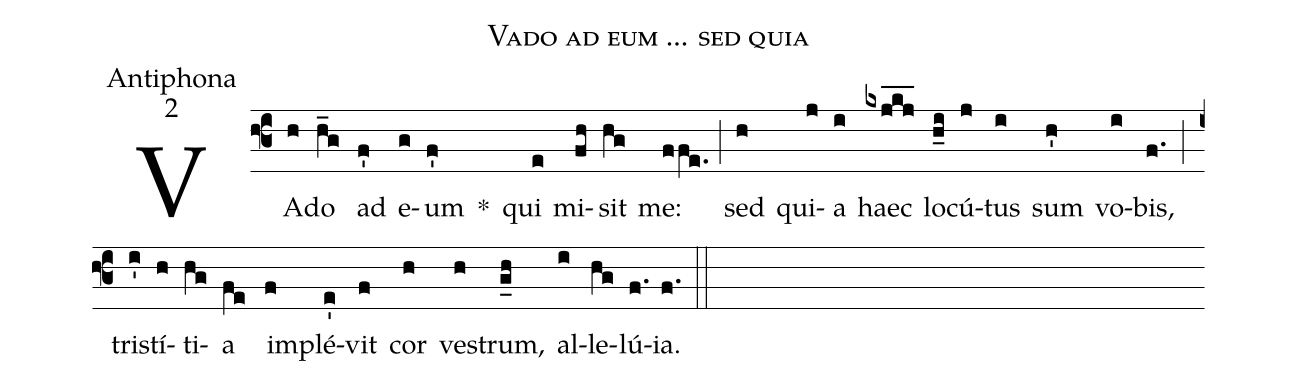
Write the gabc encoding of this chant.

name:Vado ad eum ... sed quia;
office-part:Antiphona;
mode:2;
%%
(f3) VA(h)do(h_g) ad(f') e(g)um(f') *() qui(e) mi(fh)sit(hg) me:(ffe.) (;) sed(h) qui(j)a(i) haec(kxjkj___) lo(h_i)cú(j)tus(i) sum(h') vo(i)bis,(f.) (;) tri(i')stí(h)ti(hg)a(fe) im(f)plé(e')vit(f) cor(h) ve(h)strum,(g_h) al(i)le(hg)lú(f.)ia.(f.) (::)
